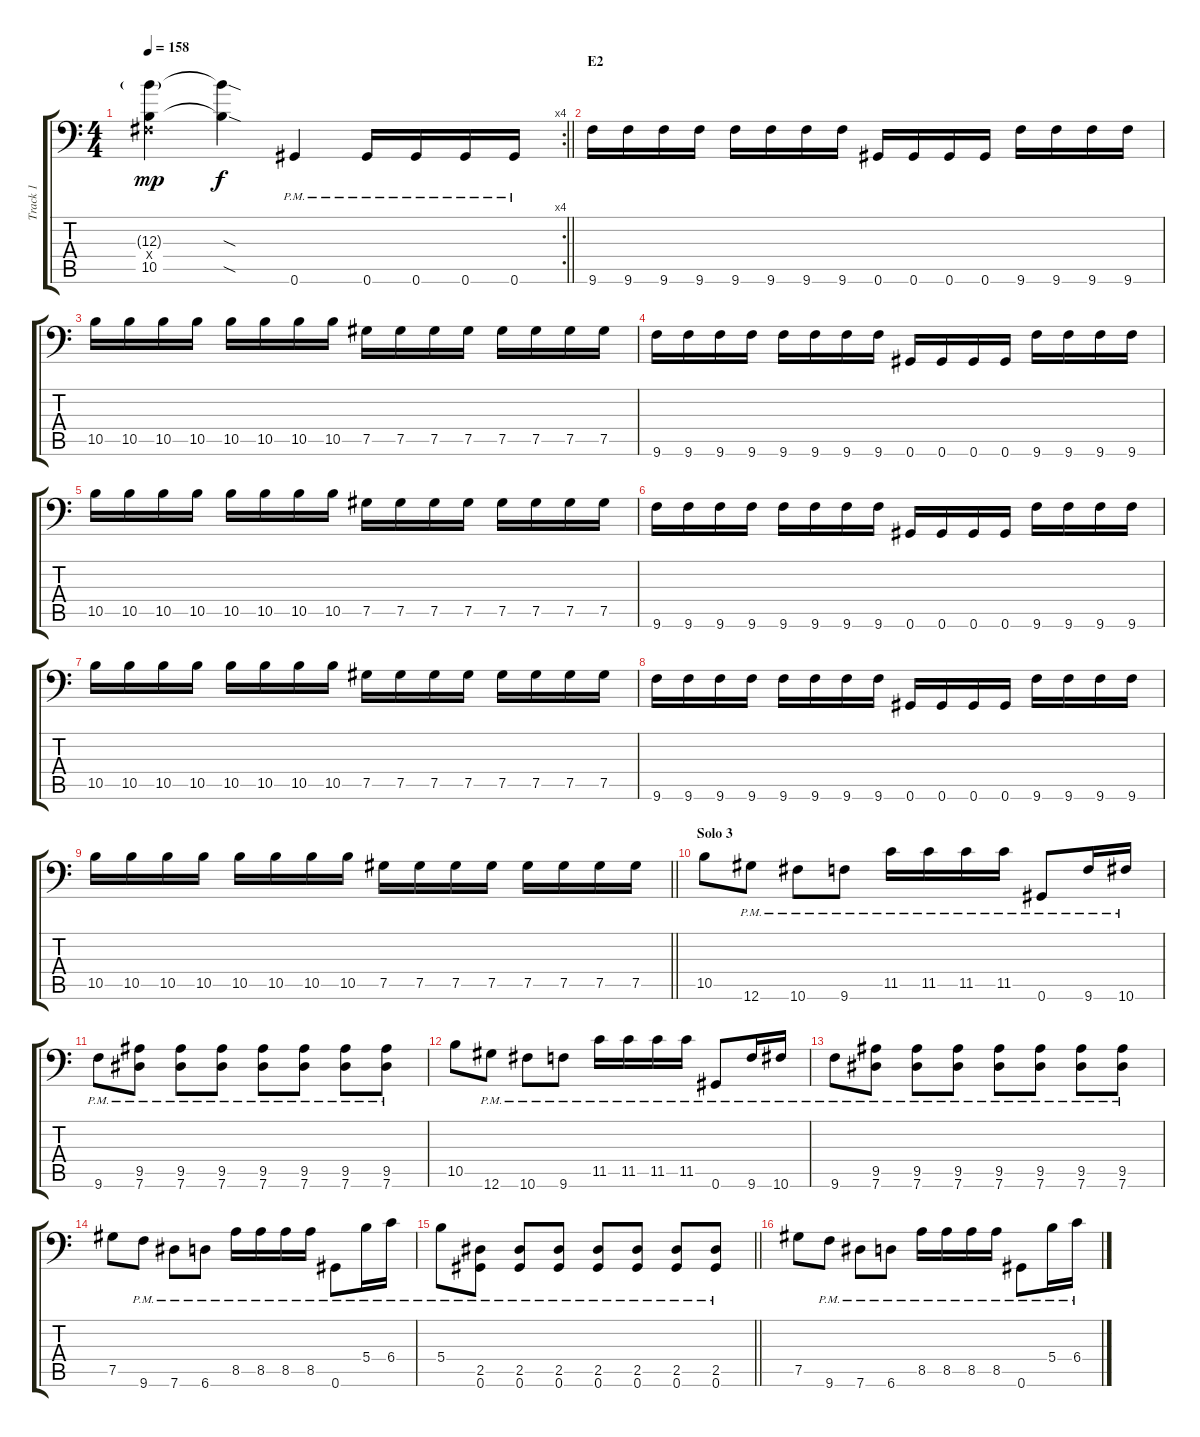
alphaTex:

\track ("Track 1" "Track 1") {instrument distortionguitar}
\staff {score tabs}
\tuning (Ab3 Eb3 B2 Gb2 Db2 Ab1) {hide}
\rc 4
\ts (4 4)
\tempo 158
\clef f4
\barLineRight lightlight
\ks c
(12.3{g} 0.4{x} 10.5).4{dy mp} (12.3{sod t} 10.5{sod t}).4{dy f} 0.6{pm}.4 0.6{pm}.16 0.6{pm}.16 0.6{pm}.16 0.6{pm}.16 |
\section ("" "E2")
9.6.16 9.6.16 9.6.16 9.6.16 9.6.16 9.6.16 9.6.16 9.6.16 0.6.16 0.6.16 0.6.16 0.6.16 9.6.16 9.6.16 9.6.16 9.6.16 |
10.5.16 10.5.16 10.5.16 10.5.16 10.5.16 10.5.16 10.5.16 10.5.16 7.5.16 7.5.16 7.5.16 7.5.16 7.5.16 7.5.16 7.5.16 7.5.16 |
9.6.16 9.6.16 9.6.16 9.6.16 9.6.16 9.6.16 9.6.16 9.6.16 0.6.16 0.6.16 0.6.16 0.6.16 9.6.16 9.6.16 9.6.16 9.6.16 |
10.5.16 10.5.16 10.5.16 10.5.16 10.5.16 10.5.16 10.5.16 10.5.16 7.5.16 7.5.16 7.5.16 7.5.16 7.5.16 7.5.16 7.5.16 7.5.16 |
9.6.16 9.6.16 9.6.16 9.6.16 9.6.16 9.6.16 9.6.16 9.6.16 0.6.16 0.6.16 0.6.16 0.6.16 9.6.16 9.6.16 9.6.16 9.6.16 |
10.5.16 10.5.16 10.5.16 10.5.16 10.5.16 10.5.16 10.5.16 10.5.16 7.5.16 7.5.16 7.5.16 7.5.16 7.5.16 7.5.16 7.5.16 7.5.16 |
9.6.16 9.6.16 9.6.16 9.6.16 9.6.16 9.6.16 9.6.16 9.6.16 0.6.16 0.6.16 0.6.16 0.6.16 9.6.16 9.6.16 9.6.16 9.6.16 |
\barLineRight lightlight
10.5.16 10.5.16 10.5.16 10.5.16 10.5.16 10.5.16 10.5.16 10.5.16 7.5.16 7.5.16 7.5.16 7.5.16 7.5.16 7.5.16 7.5.16 7.5.16 |
\section ("" "Solo 3")
10.5.8 12.6{pm}.8 10.6{pm}.8 9.6{pm}.8 11.5{pm}.16 11.5{pm}.16 11.5{pm}.16 11.5{pm}.16 0.6{pm}.8 9.6{pm}.16 10.6{pm}.16 |
9.6{pm}.8 (9.5{pm} 7.6{pm}).8 (9.5{pm} 7.6{pm}).8 (9.5{pm} 7.6{pm}).8 (9.5{pm} 7.6{pm}).8 (9.5{pm} 7.6{pm}).8 (9.5{pm} 7.6{pm}).8 (9.5{pm} 7.6{pm}).8 |
10.5.8 12.6{pm}.8 10.6{pm}.8 9.6{pm}.8 11.5{pm}.16 11.5{pm}.16 11.5{pm}.16 11.5{pm}.16 0.6{pm}.8 9.6{pm}.16 10.6{pm}.16 |
9.6{pm}.8 (9.5{pm} 7.6{pm}).8 (9.5{pm} 7.6{pm}).8 (9.5{pm} 7.6{pm}).8 (9.5{pm} 7.6{pm}).8 (9.5{pm} 7.6{pm}).8 (9.5{pm} 7.6{pm}).8 (9.5{pm} 7.6{pm}).8 |
7.5.8 9.6{pm}.8 7.6{pm}.8 6.6{pm}.8 8.5{pm}.16 8.5{pm}.16 8.5{pm}.16 8.5{pm}.16 0.6{pm}.8 5.4{pm}.16 6.4{pm}.16 |
\barLineRight lightlight
5.4{pm}.8 (2.5{pm} 0.6{pm}).8 (2.5{pm} 0.6{pm}).8 (2.5{pm} 0.6{pm}).8 (2.5{pm} 0.6{pm}).8 (2.5{pm} 0.6{pm}).8 (2.5{pm} 0.6{pm}).8 (2.5{pm} 0.6{pm}).8 |
7.5.8 9.6{pm}.8 7.6{pm}.8 6.6{pm}.8 8.5{pm}.16 8.5{pm}.16 8.5{pm}.16 8.5{pm}.16 0.6{pm}.8 5.4{pm}.16 6.4{pm}.16
